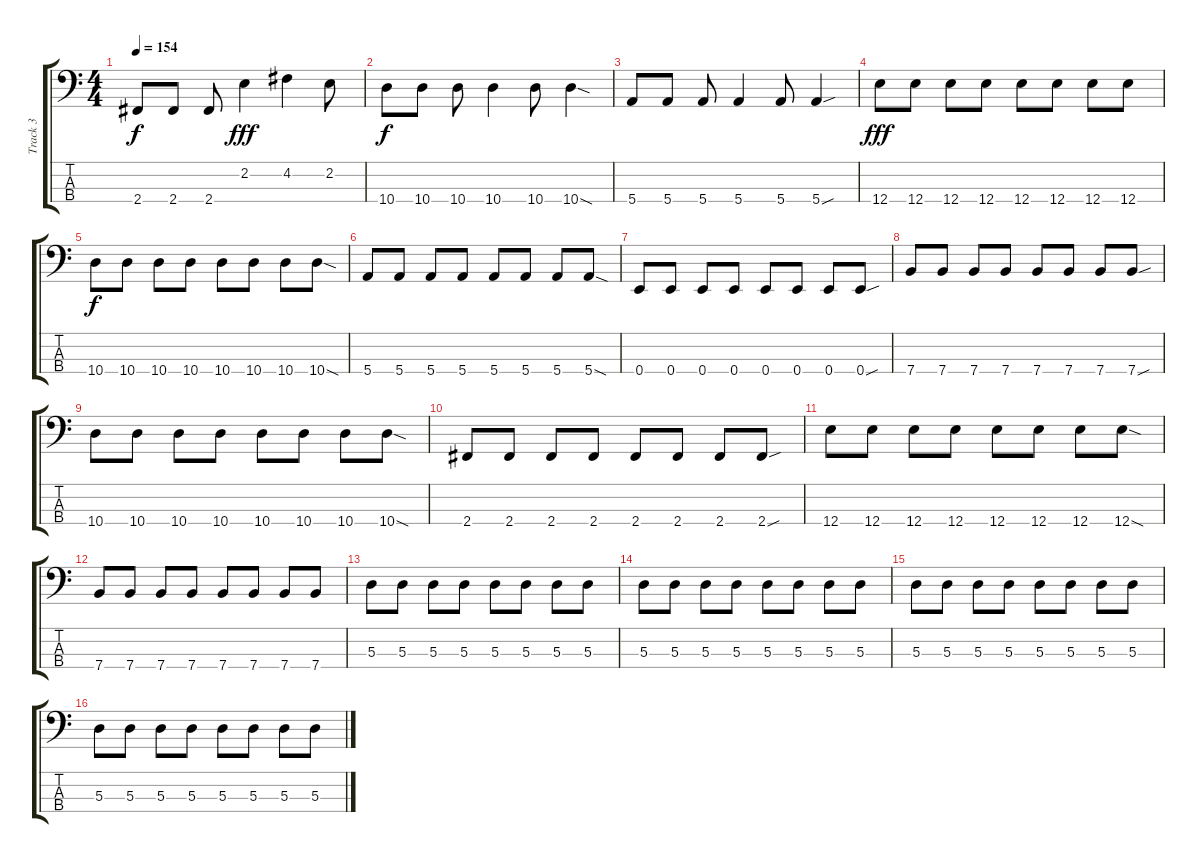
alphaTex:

\track ("Track 3" "Track 3") {instrument electricbassfinger}
\staff {score tabs}
\tuning (G2 D2 A1 E1) {hide}
\ts (4 4)
\tempo 154
\clef f4
\ks c
2.4.8{dy f} 2.4.8 2.4.8 2.2.4{dy fff} 4.2.4 2.2.8 |
10.4.8{dy f} 10.4.8 10.4.8 10.4.4 10.4.8 10.4{sod}.4 |
5.4.8 5.4.8 5.4.8 5.4.4 5.4.8 5.4{sou}.4 |
12.4.8{dy fff} 12.4.8 12.4.8 12.4.8 12.4.8 12.4.8 12.4.8 12.4.8 |
10.4.8{dy f} 10.4.8 10.4.8 10.4.8 10.4.8 10.4.8 10.4.8 10.4{sod}.8 |
5.4.8 5.4.8 5.4.8 5.4.8 5.4.8 5.4.8 5.4.8 5.4{sod}.8 |
0.4.8 0.4.8 0.4.8 0.4.8 0.4.8 0.4.8 0.4.8 0.4{sou}.8 |
7.4.8 7.4.8 7.4.8 7.4.8 7.4.8 7.4.8 7.4.8 7.4{sou}.8 |
10.4.8 10.4.8 10.4.8 10.4.8 10.4.8 10.4.8 10.4.8 10.4{sod}.8 |
2.4.8 2.4.8 2.4.8 2.4.8 2.4.8 2.4.8 2.4.8 2.4{sou}.8 |
12.4.8 12.4.8 12.4.8 12.4.8 12.4.8 12.4.8 12.4.8 12.4{sod}.8 |
7.4.8 7.4.8 7.4.8 7.4.8 7.4.8 7.4.8 7.4.8 7.4.8 |
5.3.8 5.3.8 5.3.8 5.3.8 5.3.8 5.3.8 5.3.8 5.3.8 |
5.3.8 5.3.8 5.3.8 5.3.8 5.3.8 5.3.8 5.3.8 5.3.8 |
5.3.8 5.3.8 5.3.8 5.3.8 5.3.8 5.3.8 5.3.8 5.3.8 |
5.3.8 5.3.8 5.3.8 5.3.8 5.3.8 5.3.8 5.3.8 5.3.8
